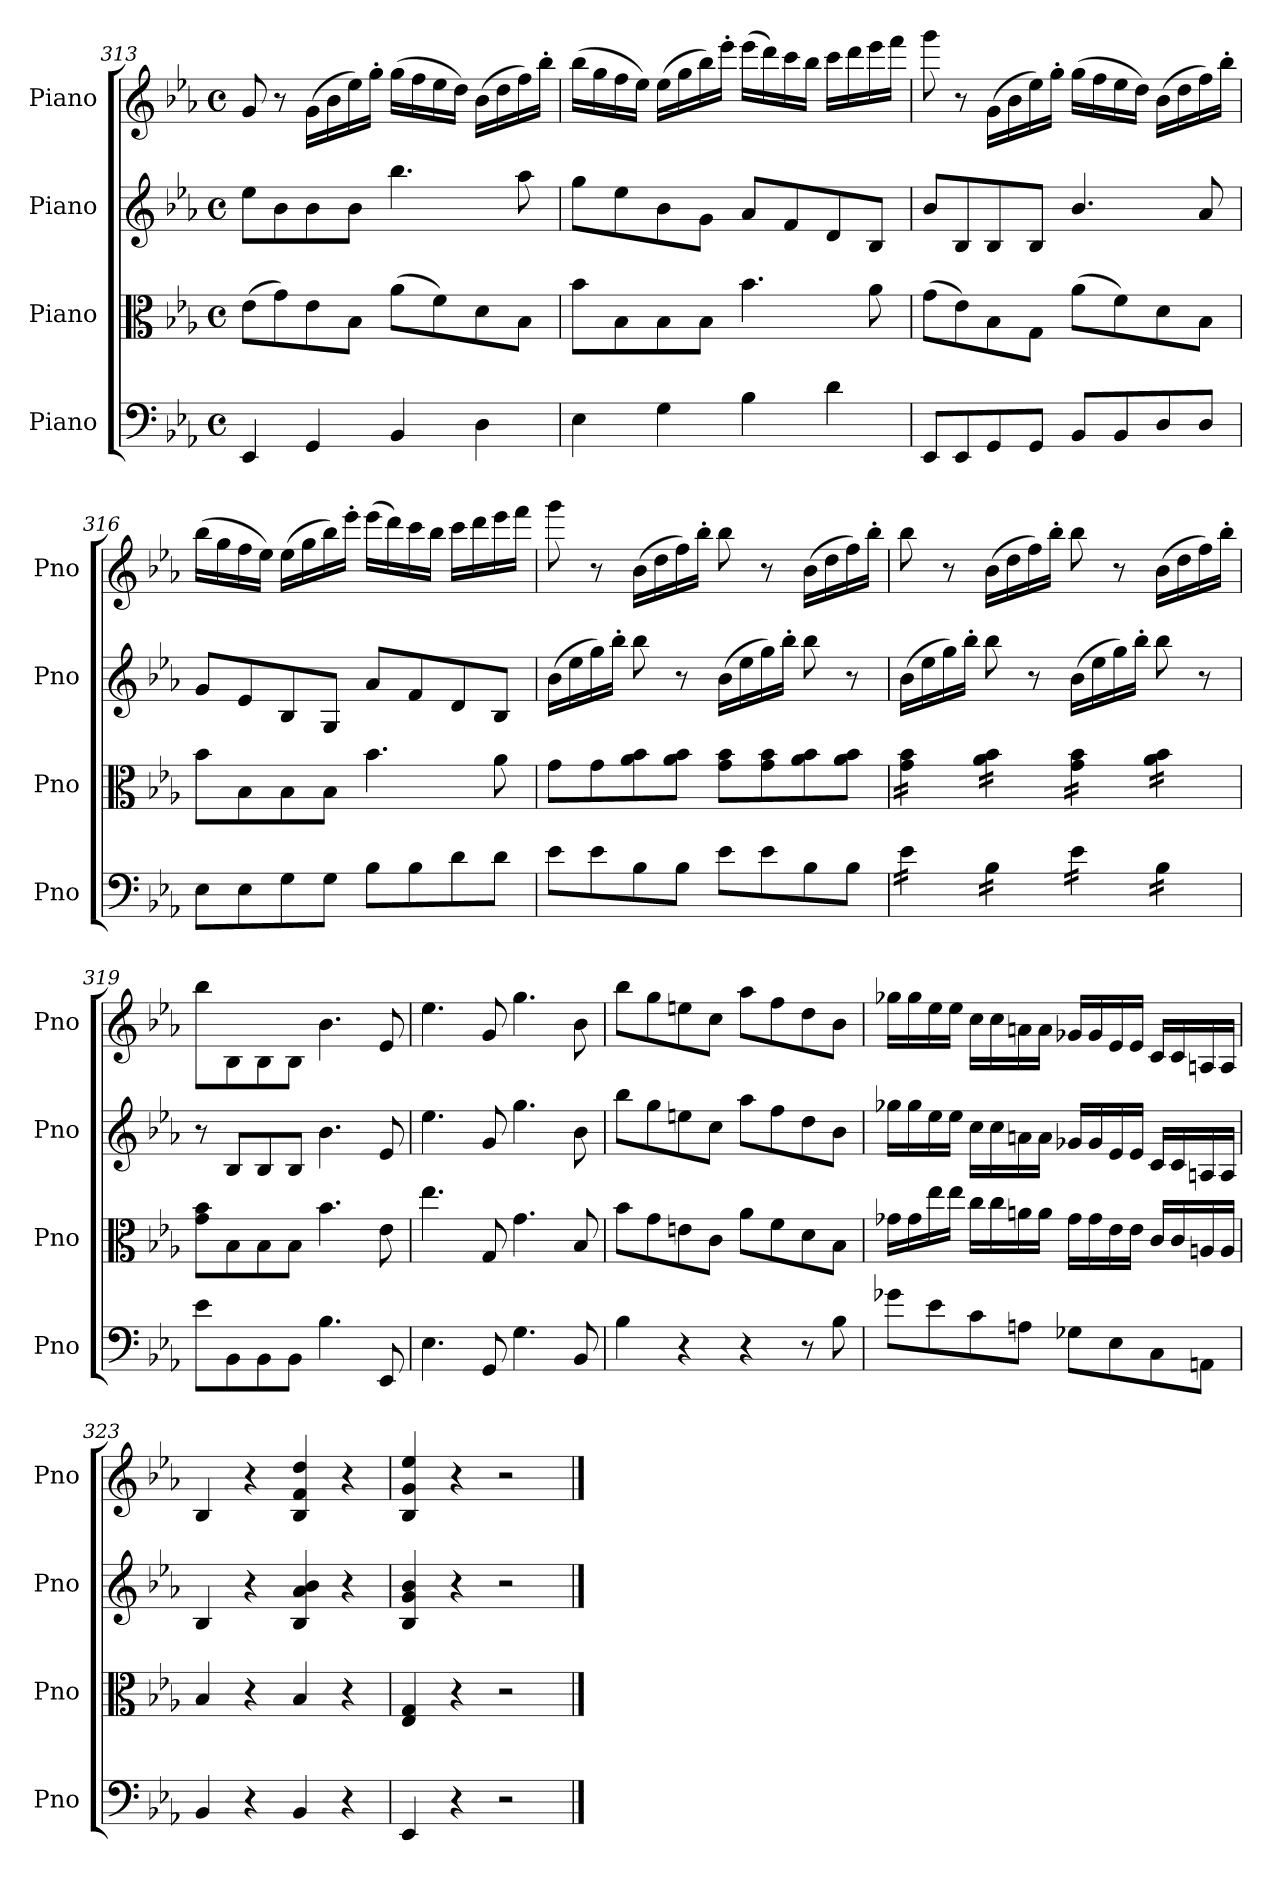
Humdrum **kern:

**kern	**kern	**kern	**kern
*part4	*part3	*part2	*part1
*staff4	*staff3	*staff2	*staff1
*I"Piano	*I"Piano	*I"Piano	*I"Piano
*I'Pno	*I'Pno	*I'Pno	*I'Pno
!!LO:LB:g=z
*clefF4	*clefC3	*clefG2	*clefG2
*k[b-e-a-]	*k[b-e-a-]	*k[b-e-a-]	*k[b-e-a-]
*M4/4	*M4/4	*M4/4	*M4/4
*met(c)	*met(c)	*met(c)	*met(c)
=313	=313	=313	=313
4EE-/	(8e-\L	8ee-\L	8g/
.	8g\)	8b-\	8r
4GG/	8e-\	8b-\	(16g\LL
.	.	.	16b-\
.	8B-\J	8b-\J	16ee-\)
.	.	.	16gg'\JJ
4BB-/	(8a-\L	4.bb-\	(16gg\LL
.	.	.	16ff\
.	8f\)	.	16ee-\
.	.	.	16dd\JJ)
4D\	8d\	.	(16b-\LL
.	.	.	16dd\
.	8B-\J	8aa-\	16ff\)
.	.	.	16bb-'\JJ
=314	=314	=314	=314
4E-\	8b-\L	8gg\L	(16bb-\LL
.	.	.	16gg\
.	8B-\	8ee-\	16ff\
.	.	.	16ee-\JJ)
4G\	8B-\	8b-\	(16ee-\LL
.	.	.	16gg\
.	8B-\J	8g\J	16bb-\)
.	.	.	16eee-'\JJ
4B-\	4.b-\	8a-/L	(16eee-\LL
.	.	.	16ddd\)
.	.	8f/	16ccc\
.	.	.	16bb-\JJ
4d\	.	8d/	16ccc\LL
.	.	.	16ddd\
.	8a-\	8B-/J	16eee-\
.	.	.	16fff\JJ
=315	=315	=315	=315
8EE-/L	(8g\L	8b-/L	8ggg\
8EE-/	8e-\)	8B-/	8r
8GG/	8B-\	8B-/	(16g\LL
.	.	.	16b-\
8GG/J	8G\J	8B-/J	16ee-\)
.	.	.	16gg'\JJ
8BB-/L	(8a-\L	4.b-/	(16gg\LL
.	.	.	16ff\
8BB-/	8f\)	.	16ee-\
.	.	.	16dd\JJ)
8D/	8d\	.	(16b-\LL
.	.	.	16dd\
8D/J	8B-\J	8a-/	16ff\)
.	.	.	16bb-'\JJ
=316	=316	=316	=316
8E-\L	8b-\L	8g/L	(16bb-\LL
.	.	.	16gg\
8E-\	8B-\	8e-/	16ff\
.	.	.	16ee-\JJ)
8G\	8B-\	8B-/	(16ee-\LL
.	.	.	16gg\
8G\J	8B-\J	8G/J	16bb-\)
.	.	.	16eee-'\JJ
8B-\L	4.b-\	8a-/L	(16eee-\LL
.	.	.	16ddd\)
8B-\	.	8f/	16ccc\
.	.	.	16bb-\JJ
8d\	.	8d/	16ccc\LL
.	.	.	16ddd\
8d\J	8a-\	8B-/J	16eee-\
.	.	.	16fff\JJ
=317	=317	=317	=317
8e-\L	8g\L	(16b-\LL	8ggg\
.	.	16ee-\	.
8e-\	8g\	16gg\)	8r
.	.	16bb-'\JJ	.
8B-\	8a-\ 8b-\	8bb-\	(16b-\LL
.	.	.	16dd\
8B-\J	8a-\ 8b-\J	8r	16ff\)
.	.	.	16bb-'\JJ
8e-\L	8g\ 8b-\L	(16b-\LL	8bb-\
.	.	16ee-\	.
8e-\	8g\ 8b-\	16gg\)	8r
.	.	16bb-'\JJ	.
8B-\	8a-\ 8b-\	8bb-\	(16b-\LL
.	.	.	16dd\
8B-\J	8a-\ 8b-\J	8r	16ff\)
.	.	.	16bb-'\JJ
!!LO:LB:g=z
=318	=318	=318	=318
*tremolo	*	*	*
*	*tremolo	*	*
16e-\LL	16g\ 16b-\LL	(16b-\LL	8bb-\
16e-\	16g\ 16b-\	16ee-\	.
16e-\	16g\ 16b-\	16gg\)	8r
16e-\JJ	16g\ 16b-\JJ	16bb-'\JJ	.
16B-\LL	16a-\ 16b-\LL	8bb-\	(16b-\LL
16B-\	16a-\ 16b-\	.	16dd\
16B-\	16a-\ 16b-\	8r	16ff\)
16B-\JJ	16a-\ 16b-\JJ	.	16bb-'\JJ
16e-\LL	16g\ 16b-\LL	(16b-\LL	8bb-\
16e-\	16g\ 16b-\	16ee-\	.
16e-\	16g\ 16b-\	16gg\)	8r
16e-\JJ	16g\ 16b-\JJ	16bb-'\JJ	.
16B-\LL	16a-\ 16b-\LL	8bb-\	(16b-\LL
16B-\	16a-\ 16b-\	.	16dd\
16B-\	16a-\ 16b-\	8r	16ff\)
16B-\JJ	16a-\ 16b-\JJ	.	16bb-'\JJ
*	*Xtremolo	*	*
*Xtremolo	*	*	*
=319	=319	=319	=319
8e-\L	8g\ 8b-\L	8r	8bb-\L
8BB-\	8B-\	8B-/L	8B-\
8BB-\	8B-\	8B-/	8B-\
8BB-\J	8B-\J	8B-/J	8B-\J
4.B-\	4.b-\	4.b-\	4.b-\
8EE-/	8e-\	8e-/	8e-/
=320	=320	=320	=320
4.E-\	4.ee-\	4.ee-\	4.ee-\
8GG/	8G/	8g/	8g/
4.G\	4.g\	4.gg\	4.gg\
8BB-/	8B-/	8b-\	8b-\
=321	=321	=321	=321
4B-\	8b-\L	8bb-\L	8bb-\L
.	8g\	8gg\	8gg\
4r	8en\	8een\	8een\
.	8c\J	8cc\J	8cc\J
4r	8a-\L	8aa-\L	8aa-\L
.	8f\	8ff\	8ff\
8r	8d\	8dd\	8dd\
8B-\	8B-\J	8b-\J	8b-\J
=322	=322	=322	=322
8g-X\L	16g-X\LL	16gg-X\LL	16gg-X\LL
.	16g-\	16gg-\	16gg-\
8e-\	16ee-\	16ee-\	16ee-\
.	16ee-\JJ	16ee-\JJ	16ee-\JJ
8c\	16cc\LL	16cc\LL	16cc\LL
.	16cc\	16cc\	16cc\
8An\J	16an\	16an\	16an\
.	16a\JJ	16a\JJ	16a\JJ
8G-X\L	16g-\LL	16g-X/LL	16g-X/LL
.	16g-\	16g-/	16g-/
8E-\	16e-\	16e-/	16e-/
.	16e-\JJ	16e-/JJ	16e-/JJ
8C\	16c/LL	16c/LL	16c/LL
.	16c/	16c/	16c/
8AAn\J	16An/	16An/	16An/
.	16A/JJ	16A/JJ	16A/JJ
=323	=323	=323	=323
4BB-/	4B-/	4B-/	4B-/
4r	4r	4r	4r
4BB-/	4B-/	4B-/ 4a-/ 4b-/	4B-/ 4f/ 4dd/
4r	4r	4r	4r
=324	=324	=324	=324
4EE-/	4E-/ 4G/	4B-/ 4g/ 4b-/	4B-/ 4g/ 4ee-/
4r	4r	4r	4r
2r	2r	2r	2r
==	==	==	==
*-	*-	*-	*-
